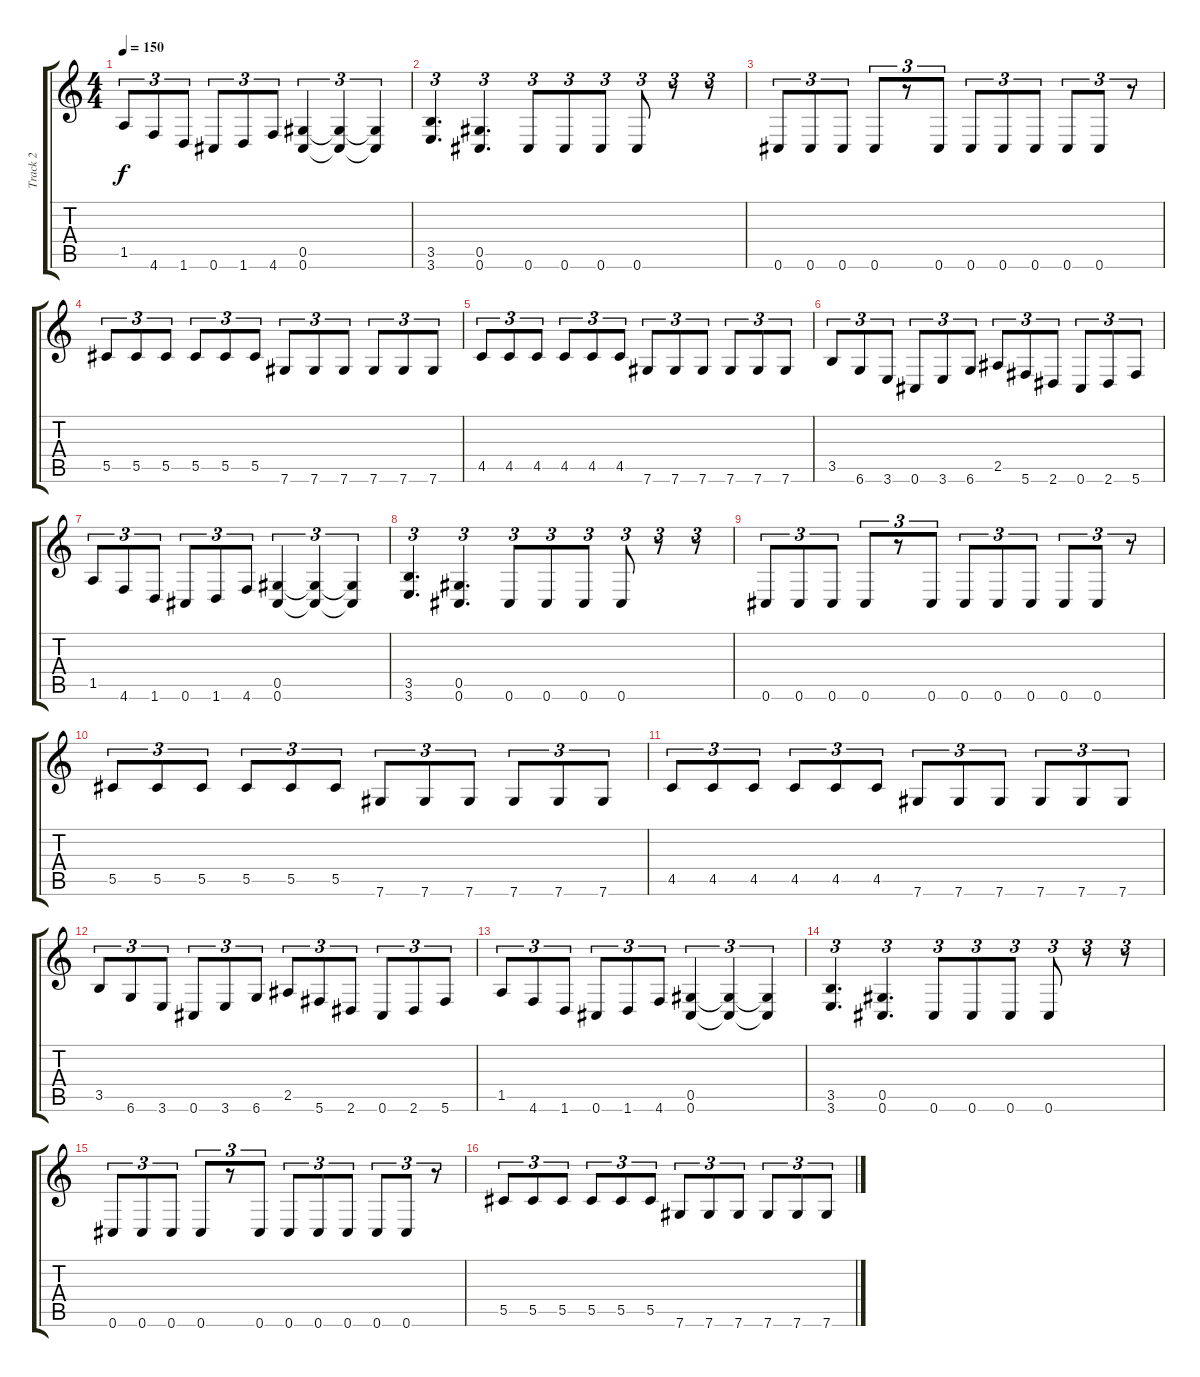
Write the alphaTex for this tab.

\track ("Track 2" "Track 2") {instrument overdrivenguitar}
\staff {score tabs}
\tuning (Eb4 Bb3 Gb3 Db3 Ab2 Db2) {hide}
\ts (4 4)
\tempo 150
\clef g2
\ks c
1.5.8{tu (3 2) dy f} 4.6.8{tu (3 2)} 1.6.8{tu (3 2)} 0.6.8{tu (3 2)} 1.6.8{tu (3 2)} 4.6.8{tu (3 2)} (0.5 0.6).4{tu (3 2)} (0.5{t} 0.6{t}).4{tu (3 2)} (0.5{t} 0.6{t}).4{tu (3 2)} |
(3.5 3.6).4{d tu (3 2)} (0.5 0.6).4{d tu (3 2)} 0.6.8{tu (3 2)} 0.6.8{tu (3 2)} 0.6.8{tu (3 2)} 0.6.8{tu (3 2)} r.8{tu (3 2)} r.8{tu (3 2)} |
0.6.8{tu (3 2)} 0.6.8{tu (3 2)} 0.6.8{tu (3 2)} 0.6.8{tu (3 2)} r.8{tu (3 2)} 0.6.8{tu (3 2)} 0.6.8{tu (3 2)} 0.6.8{tu (3 2)} 0.6.8{tu (3 2)} 0.6.8{tu (3 2)} 0.6.8{tu (3 2)} r.8{tu (3 2)} |
5.5.8{tu (3 2)} 5.5.8{tu (3 2)} 5.5.8{tu (3 2)} 5.5.8{tu (3 2)} 5.5.8{tu (3 2)} 5.5.8{tu (3 2)} 7.6.8{tu (3 2)} 7.6.8{tu (3 2)} 7.6.8{tu (3 2)} 7.6.8{tu (3 2)} 7.6.8{tu (3 2)} 7.6.8{tu (3 2)} |
4.5.8{tu (3 2)} 4.5.8{tu (3 2)} 4.5.8{tu (3 2)} 4.5.8{tu (3 2)} 4.5.8{tu (3 2)} 4.5.8{tu (3 2)} 7.6.8{tu (3 2)} 7.6.8{tu (3 2)} 7.6.8{tu (3 2)} 7.6.8{tu (3 2)} 7.6.8{tu (3 2)} 7.6.8{tu (3 2)} |
3.5.8{tu (3 2)} 6.6.8{tu (3 2)} 3.6.8{tu (3 2)} 0.6.8{tu (3 2)} 3.6.8{tu (3 2)} 6.6.8{tu (3 2)} 2.5.8{tu (3 2)} 5.6.8{tu (3 2)} 2.6.8{tu (3 2)} 0.6.8{tu (3 2)} 2.6.8{tu (3 2)} 5.6.8{tu (3 2)} |
1.5.8{tu (3 2)} 4.6.8{tu (3 2)} 1.6.8{tu (3 2)} 0.6.8{tu (3 2)} 1.6.8{tu (3 2)} 4.6.8{tu (3 2)} (0.5 0.6).4{tu (3 2)} (0.5{t} 0.6{t}).4{tu (3 2)} (0.5{t} 0.6{t}).4{tu (3 2)} |
(3.5 3.6).4{d tu (3 2)} (0.5 0.6).4{d tu (3 2)} 0.6.8{tu (3 2)} 0.6.8{tu (3 2)} 0.6.8{tu (3 2)} 0.6.8{tu (3 2)} r.8{tu (3 2)} r.8{tu (3 2)} |
0.6.8{tu (3 2)} 0.6.8{tu (3 2)} 0.6.8{tu (3 2)} 0.6.8{tu (3 2)} r.8{tu (3 2)} 0.6.8{tu (3 2)} 0.6.8{tu (3 2)} 0.6.8{tu (3 2)} 0.6.8{tu (3 2)} 0.6.8{tu (3 2)} 0.6.8{tu (3 2)} r.8{tu (3 2)} |
5.5.8{tu (3 2)} 5.5.8{tu (3 2)} 5.5.8{tu (3 2)} 5.5.8{tu (3 2)} 5.5.8{tu (3 2)} 5.5.8{tu (3 2)} 7.6.8{tu (3 2)} 7.6.8{tu (3 2)} 7.6.8{tu (3 2)} 7.6.8{tu (3 2)} 7.6.8{tu (3 2)} 7.6.8{tu (3 2)} |
4.5.8{tu (3 2)} 4.5.8{tu (3 2)} 4.5.8{tu (3 2)} 4.5.8{tu (3 2)} 4.5.8{tu (3 2)} 4.5.8{tu (3 2)} 7.6.8{tu (3 2)} 7.6.8{tu (3 2)} 7.6.8{tu (3 2)} 7.6.8{tu (3 2)} 7.6.8{tu (3 2)} 7.6.8{tu (3 2)} |
3.5.8{tu (3 2)} 6.6.8{tu (3 2)} 3.6.8{tu (3 2)} 0.6.8{tu (3 2)} 3.6.8{tu (3 2)} 6.6.8{tu (3 2)} 2.5.8{tu (3 2)} 5.6.8{tu (3 2)} 2.6.8{tu (3 2)} 0.6.8{tu (3 2)} 2.6.8{tu (3 2)} 5.6.8{tu (3 2)} |
1.5.8{tu (3 2)} 4.6.8{tu (3 2)} 1.6.8{tu (3 2)} 0.6.8{tu (3 2)} 1.6.8{tu (3 2)} 4.6.8{tu (3 2)} (0.5 0.6).4{tu (3 2)} (0.5{t} 0.6{t}).4{tu (3 2)} (0.5{t} 0.6{t}).4{tu (3 2)} |
(3.5 3.6).4{d tu (3 2)} (0.5 0.6).4{d tu (3 2)} 0.6.8{tu (3 2)} 0.6.8{tu (3 2)} 0.6.8{tu (3 2)} 0.6.8{tu (3 2)} r.8{tu (3 2)} r.8{tu (3 2)} |
0.6.8{tu (3 2)} 0.6.8{tu (3 2)} 0.6.8{tu (3 2)} 0.6.8{tu (3 2)} r.8{tu (3 2)} 0.6.8{tu (3 2)} 0.6.8{tu (3 2)} 0.6.8{tu (3 2)} 0.6.8{tu (3 2)} 0.6.8{tu (3 2)} 0.6.8{tu (3 2)} r.8{tu (3 2)} |
5.5.8{tu (3 2)} 5.5.8{tu (3 2)} 5.5.8{tu (3 2)} 5.5.8{tu (3 2)} 5.5.8{tu (3 2)} 5.5.8{tu (3 2)} 7.6.8{tu (3 2)} 7.6.8{tu (3 2)} 7.6.8{tu (3 2)} 7.6.8{tu (3 2)} 7.6.8{tu (3 2)} 7.6.8{tu (3 2)}
